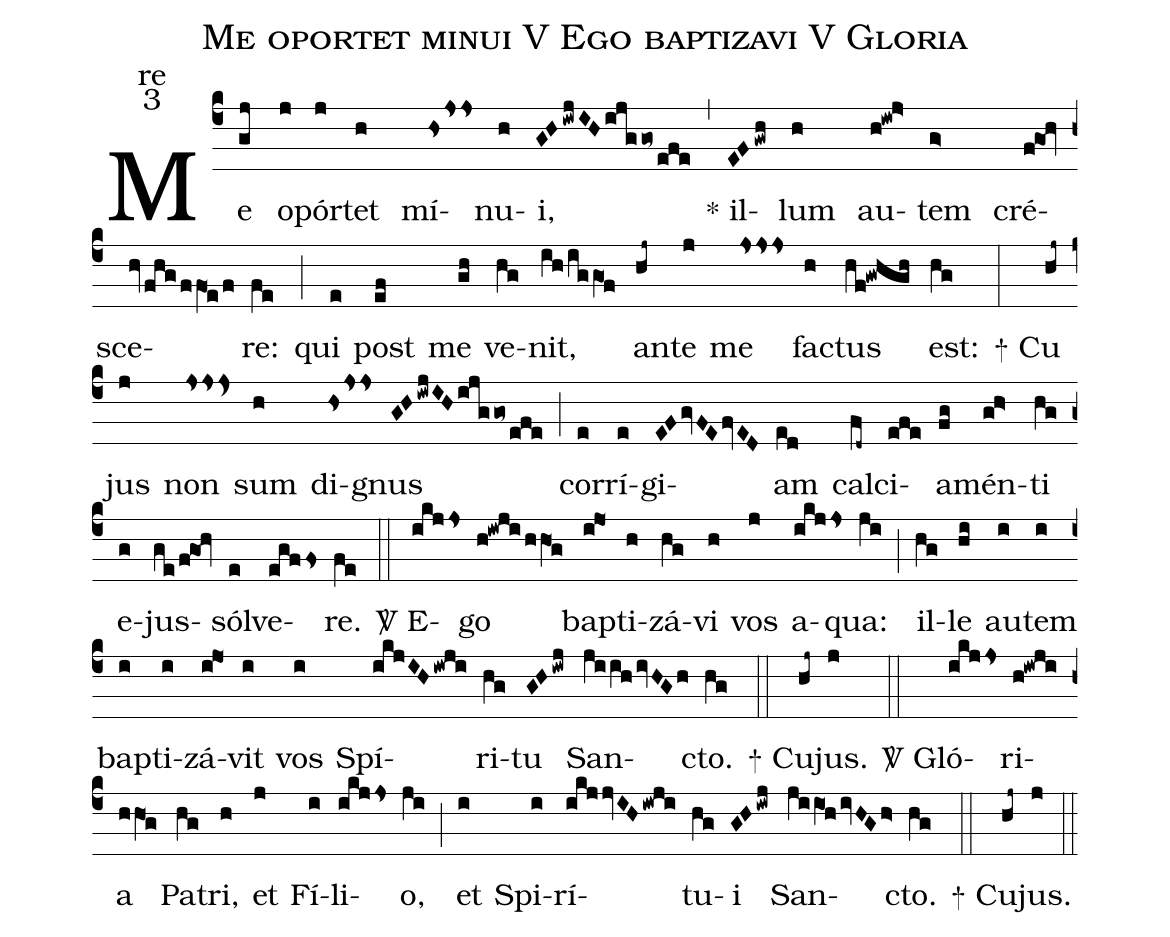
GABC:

name:Me oportet minui V Ego baptizavi V Gloria;
office-part:re;
mode:3;
%%
(c4) Me(gj) o(j)pór(j)tet(h) mí(HsJss)nu(h)i,(GHiwjIHijggo~efe) (,)
<sp>*</sp> il(EFgwh)lum(h) au(h!iw!j>)tem(g>) cré(f!go1!hv)sce(hv/fhgffO1e/f)re:(fe) (;)
qui(e) post(ef) me(gh) ve(hg)nit,(ih/iggO1f) an(hj~)te(j) me(Jsss) fac(h)tus(hf!gwhgh) est:(hg) (:)
<sp>+</sp> Cu(hj~)jus(j) non(jsjsjs<) sum(h) di(HsJss)gnus(GHiwjIHijggo~efe) (;)
cor(e)rí(e)gi(EFgvFEfvED)am(ed) cal(fd~)ci(efe)a(fg)mén(g!h>)ti(hg) e(g)jus(ge/f!go1!hv)sól(e)ve(egfFs)re.(fe) (::)
<sp>V/</sp> E(ikjJs)go(h!iwji/hhO1g) bap(i!jo1)ti(h)zá(hg)vi(h) vos(j) a(ikjJs)qua:(ji) (;)
il(hg)le(hi) au(i)tem(i) bap(i)ti(i)zá(i!jo1)vit(i) vos(i) Spí(ikjIHiwji)ri(hg)tu(GHiwj) San(jiihivHGh)cto.(hg) (::)
<sp>+</sp> Cu(hj~)jus.(j) (::)
<sp>V/</sp> Gló(ikjjs)ri(h!iwji)a(hhO1!g) Pa(hg)tri,(h) et(j) Fí(i)li(ikjjs)o,(ji) (;)
et(i) Spi(i)rí(ikjjvIHiwji)tu(hg)i(GHiwj) San(jiiO1hivHGh>)cto.(hg) (::)
<sp>+</sp> Cu(hj~)jus.(j) (::)
